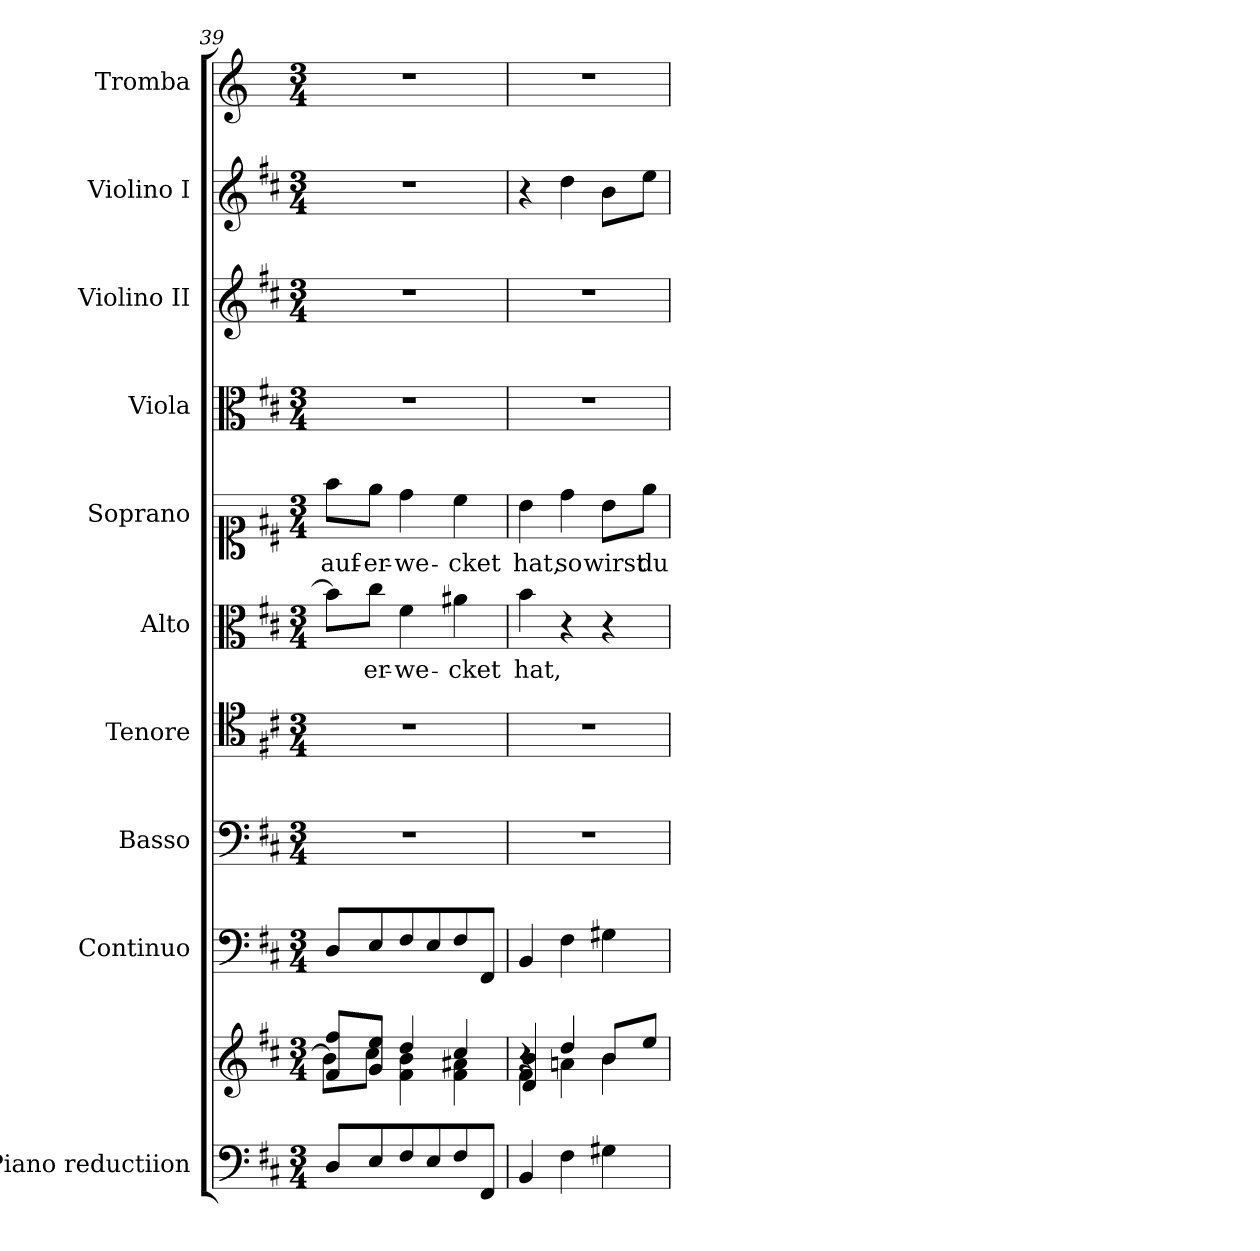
**kern	**kern	**kern	**kern	**kern	**kern	**text	**kern	**text	**kern	**kern	**kern	**kern
*part10	*part10	*part9	*part8	*part7	*part6	*part6	*part5	*part5	*part4	*part3	*part2	*part1
*staff11	*staff10	*staff9	*staff8	*staff7	*staff6	*staff6	*staff5	*staff5	*staff4	*staff3	*staff2	*staff1
*I"Piano reductiion	*	*I"Continuo	*I"Basso	*I"Tenore	*I"Alto	*	*I"Soprano	*	*I"Viola	*I"Violino II	*I"Violino I	*I"Tromba
*I'Pno	*	*	*	*	*	*	*	*	*I'Vla	*I'Vln	*I'Vln	*
*clefF4	*clefG2	*clefF4	*clefF4	*clefC4	*clefC3	*	*clefC1	*	*clefC3	*clefG2	*clefG2	*clefG2
*	*	*	*	*	*	*	*	*	*	*	*	*ITrd-1c-2
*k[f#c#]	*k[f#c#]	*k[f#c#]	*k[f#c#]	*k[f#c#]	*k[f#c#]	*	*k[f#c#]	*	*k[f#c#]	*k[f#c#]	*k[f#c#]	*k[f#c#]
*M3/4	*M3/4	*M3/4	*M3/4	*M3/4	*M3/4	*	*M3/4	*	*M3/4	*M3/4	*M3/4	*M3/4
=39	=39	=39	=39	=39	=39	=39	=39	=39	=39	=39	=39	=39
*	*^	*	*	*	*	*	*	*	*	*	*	*
!	!	!	!	!	!	!	!	!	!LO:LY:b	!	!	!	!
8D/L	8f#/ 8ff#/L	8b\L]	8D/L	2.r	2.r	8b\L]	.	8ff#\L	auf-	2.r	2.r	2.r	2.r
!	!	!	!	!	!	!	!LO:LY:b	!	!LO:LY:b	!	!	!	!
8E/	8g/ 8ee/J	8cc#\J	8E/	.	.	8cc#\J	-er-	8ee\J	-er-	.	.	.	.
!	!	!	!	!	!	!	!LO:LY:b	!	!LO:LY:b	!	!	!	!
8F#/	4dd/	4f#\ 4b\	8F#/	.	.	4f#\	-we-	4dd\	-we-	.	.	.	.
8E/	.	.	8E/	.	.	.	.	.	.	.	.	.	.
!	!	!	!	!	!	!	!LO:LY:b	!	!LO:LY:b	!	!	!	!
8F#/	4cc#/	4f#\ 4a#X\	8F#/	.	.	4a#X\	-cket	4cc#\	-cket	.	.	.	.
8FF#/J	.	.	8FF#/J	.	.	.	.	.	.	.	.	.	.
!!LO:PB:g=z
=40	=40	=40	=40	=40	=40	=40	=40	=40	=40	=40	=40	=40	=40
*	*	*^	*	*	*	*	*	*	*	*	*	*	*
!	!	!	!	!	!	!	!	!LO:LY:b	!	!LO:LY:b	!	!	!	!
4BB/	4r	4f#\	4d/ 4b/	4BB/	2.r	2.r	4b\	hat,	4b\	hat,	2.r	2.r	4r	2.r
!	!	!	!	!	!	!	!	!	!	!LO:LY:b	!	!	!	!
4F#\	4dd/	4an\	4ryy	4F#\	.	.	4r	.	4dd\	so	.	.	4dd\	.
!	!	!	!	!	!	!	!	!	!	!LO:LY:b	!	!	!	!
4G#X\	8b/L	4b\	4ryy	4G#X\	.	.	4r	.	8b\L	wirst	.	.	8b\L	.
!	!	!	!	!	!	!	!	!	!	!LO:LY:b	!	!	!	!
.	8ee/J	.	.	.	.	.	.	.	8ee\J	du	.	.	8ee\J	.
*	*v	*v	*v	*	*	*	*	*	*	*	*	*	*	*
=	=	=	=	=	=	=	=	=	=	=	=	=
*-	*-	*-	*-	*-	*-	*-	*-	*-	*-	*-	*-	*-
